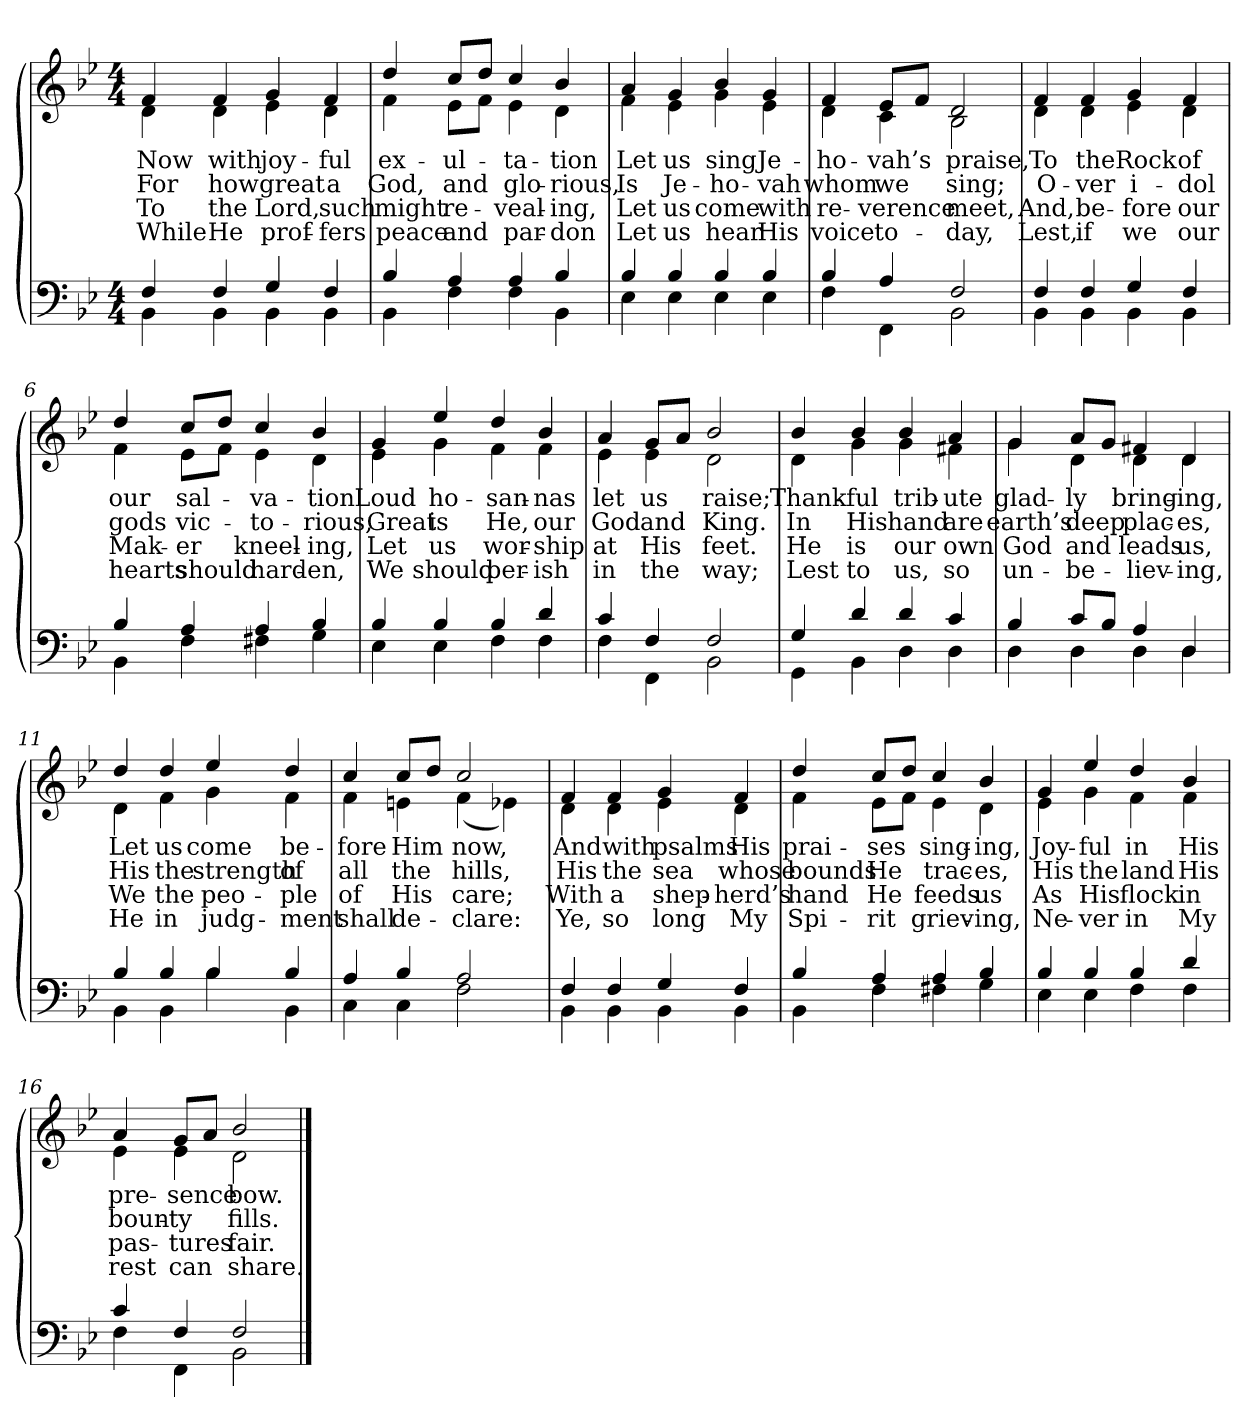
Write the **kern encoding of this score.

**kern	**kern	**text	**text	**text	**text
*part2	*part1	*part1	*part1	*part1	*part1
*staff2	*staff1	*staff1	*staff1	*staff1	*staff1
*clefF4	*clefG2	*	*	*	*
*k[b-e-]	*k[b-e-]	*	*	*	*
*M4/4	*M4/4	*	*	*	*
=1	=1	=1	=1	=1	=1
*^	*	*	*	*	*
!	!	!LO:TX:b:i:t=Verse	!	!	!	!
!	!	!	!LO:LY:b	!LO:LY:b	!LO:LY:b	!LO:LY:b
*	*	*^	*	*	*	*
4F/	4BB-\	4f/	4d\	Now	For	To	While
!	!	!	!	!LO:LY:b	!LO:LY:b	!LO:LY:b	!LO:LY:b
4F/	4BB-\	4f/	4d\	with	how	the	He
!	!	!	!	!LO:LY:b	!LO:LY:b	!LO:LY:b	!LO:LY:b
4G/	4BB-\	4g/	4e-\	joy-	great	Lord,	prof-
!	!	!	!	!LO:LY:b	!LO:LY:b	!LO:LY:b	!LO:LY:b
4F/	4BB-\	4f/	4d\	-ful	a	such	-fers
=2	=2	=2	=2	=2	=2	=2	=2
!	!	!	!	!LO:LY:b	!LO:LY:b	!LO:LY:b	!LO:LY:b
4B-/	4BB-\	4dd/	4f\	ex-	God,	might	peace
!	!	!	!	!LO:LY:b	!LO:LY:b	!LO:LY:b	!LO:LY:b
4A/	4F\	8cc/L	8e-\L	-ul-	and	re-	and
.	.	8dd/J	8f\J	.	.	.	.
!	!	!	!	!LO:LY:b	!LO:LY:b	!LO:LY:b	!LO:LY:b
4A/	4F\	4cc/	4e-\	-ta-	glo-	-veal-	par-
!	!	!	!	!LO:LY:b	!LO:LY:b	!LO:LY:b	!LO:LY:b
4B-/	4BB-\	4b-/	4d\	-tion	-rious,	-ing,	-don
!!LO:LB:g=z	!!
=3	=3	=3	=3	=3	=3	=3	=3
!	!	!	!	!LO:LY:b	!LO:LY:b	!LO:LY:b	!LO:LY:b
4B-/	4E-\	4a/	4f\	Let	Is	Let	Let
!	!	!	!	!LO:LY:b	!LO:LY:b	!LO:LY:b	!LO:LY:b
4B-/	4E-\	4g/	4e-\	us	Je-	us	us
!	!	!	!	!LO:LY:b	!LO:LY:b	!LO:LY:b	!LO:LY:b
4B-/	4E-\	4b-/	4g\	sing	-ho-	come	hear
!	!	!	!	!LO:LY:b	!LO:LY:b	!LO:LY:b	!LO:LY:b
4B-/	4E-\	4g/	4e-\	Je-	-vah	with	His
=4	=4	=4	=4	=4	=4	=4	=4
!	!	!	!	!LO:LY:b	!LO:LY:b	!LO:LY:b	!LO:LY:b
4B-/	4F\	4f/	4d\	-ho-	whom	re-	voice
!	!	!	!	!LO:LY:b	!LO:LY:b	!LO:LY:b	!LO:LY:b
4A/	4FF\	8e-/L	4c\	-vah’s	we	-verence	to-
.	.	8f/J	.	.	.	.	.
!	!	!	!	!LO:LY:b	!LO:LY:b	!LO:LY:b	!LO:LY:b
2F/	2BB-\	2d/	2B-\	praise,	sing;	meet,	-day,
!!LO:LB:g=z	!!
=5	=5	=5	=5	=5	=5	=5	=5
!	!	!	!	!LO:LY:b	!LO:LY:b	!LO:LY:b	!LO:LY:b
4F/	4BB-\	4f/	4d\	To	O-	And,	Lest,
!	!	!	!	!LO:LY:b	!LO:LY:b	!LO:LY:b	!LO:LY:b
4F/	4BB-\	4f/	4d\	the	-ver	be-	if
!	!	!	!	!LO:LY:b	!LO:LY:b	!LO:LY:b	!LO:LY:b
4G/	4BB-\	4g/	4e-\	Rock	i-	-fore	we
!	!	!	!	!LO:LY:b	!LO:LY:b	!LO:LY:b	!LO:LY:b
4F/	4BB-\	4f/	4d\	of	-dol	our	our
=6	=6	=6	=6	=6	=6	=6	=6
!	!	!	!	!LO:LY:b	!LO:LY:b	!LO:LY:b	!LO:LY:b
4B-/	4BB-\	4dd/	4f\	our	gods	Mak-	hearts
!	!	!	!	!LO:LY:b	!LO:LY:b	!LO:LY:b	!LO:LY:b
4A/	4F\	8cc/L	8e-\L	sal-	vic-	-er	should
.	.	8dd/J	8f\J	.	.	.	.
!	!	!	!	!LO:LY:b	!LO:LY:b	!LO:LY:b	!LO:LY:b
4A/	4F#X\	4cc/	4e-\	-va-	-to-	kneel-	hard-
!	!	!	!	!LO:LY:b	!LO:LY:b	!LO:LY:b	!LO:LY:b
4B-/	4G\	4b-/	4d\	-tion	-rious,	-ing,	-en,
!!LO:LB:g=z	!!
=7	=7	=7	=7	=7	=7	=7	=7
!	!	!	!	!LO:LY:b	!LO:LY:b	!LO:LY:b	!LO:LY:b
4B-/	4E-\	4g/	4e-\	Loud	Great	Let	We
!	!	!	!	!LO:LY:b	!LO:LY:b	!LO:LY:b	!LO:LY:b
4B-/	4E-\	4ee-/	4g\	ho-	is	us	should
!	!	!	!	!LO:LY:b	!LO:LY:b	!LO:LY:b	!LO:LY:b
4B-/	4F\	4dd/	4f\	-san-	He,	wor-	per-
!	!	!	!	!LO:LY:b	!LO:LY:b	!LO:LY:b	!LO:LY:b
4d/	4F\	4b-/	4f\	-nas	our	-ship	-ish
=8	=8	=8	=8	=8	=8	=8	=8
!	!	!	!	!LO:LY:b	!LO:LY:b	!LO:LY:b	!LO:LY:b
4c/	4F\	4a/	4e-\	let	God	at	in
!	!	!	!	!LO:LY:b	!LO:LY:b	!LO:LY:b	!LO:LY:b
4F/	4FF\	8g/L	4e-\	us	and	His	the
.	.	8a/J	.	.	.	.	.
!	!	!	!	!LO:LY:b	!LO:LY:b	!LO:LY:b	!LO:LY:b
2F/	2BB-\	2b-/	2d\	raise;	King.	feet.	way;
!!LO:LB:g=z	!!
=9	=9	=9	=9	=9	=9	=9	=9
!	!	!	!	!LO:LY:b	!LO:LY:b	!LO:LY:b	!LO:LY:b
4G/	4GG\	4b-/	4d\	Thank-	In	He	Lest
!	!	!	!	!LO:LY:b	!LO:LY:b	!LO:LY:b	!LO:LY:b
4d/	4BB-\	4b-/	4g\	-ful	His	is	to
!	!	!	!	!LO:LY:b	!LO:LY:b	!LO:LY:b	!LO:LY:b
4d/	4D\	4b-/	4g\	trib-	hand	our	us,
!	!	!	!	!LO:LY:b	!LO:LY:b	!LO:LY:b	!LO:LY:b
4c/	4D\	4a/	4f#X\	-ute	are	own	so
=10	=10	=10	=10	=10	=10	=10	=10
!	!	!	!	!LO:LY:b	!LO:LY:b	!LO:LY:b	!LO:LY:b
4B-/	4D\	4g/	4g\	glad-	earth’s	God	un-
!	!	!	!	!LO:LY:b	!LO:LY:b	!LO:LY:b	!LO:LY:b
8c/L	4D\	8a/L	4d\	-ly	deep	and	-be-
8B-/J	.	8g/J	.	.	.	.	.
!	!	!	!	!LO:LY:b	!LO:LY:b	!LO:LY:b	!LO:LY:b
4A/	4D\	4f#X/	4d\	bring-	plac-	leads	-liev-
!	!	!	!	!LO:LY:b	!LO:LY:b	!LO:LY:b	!LO:LY:b
4D/	4D\	4d/	4d\	-ing,	-es,	us,	-ing,
!!LO:LB:g=z	!!
=11	=11	=11	=11	=11	=11	=11	=11
!	!	!	!	!LO:LY:b	!LO:LY:b	!LO:LY:b	!LO:LY:b
4B-/	4BB-\	4dd/	4d\	Let	His	We	He
!	!	!	!	!LO:LY:b	!LO:LY:b	!LO:LY:b	!LO:LY:b
4B-/	4BB-\	4dd/	4f\	us	the	the	in
!	!	!	!	!LO:LY:b	!LO:LY:b	!LO:LY:b	!LO:LY:b
4B-/	4B-\	4ee-/	4g\	come	strength	peo-	judg-
!	!	!	!	!LO:LY:b	!LO:LY:b	!LO:LY:b	!LO:LY:b
4B-/	4BB-\	4dd/	4f\	be-	of	-ple	-ment
=12	=12	=12	=12	=12	=12	=12	=12
!	!	!	!	!LO:LY:b	!LO:LY:b	!LO:LY:b	!LO:LY:b
4A/	4C\	4cc/	4f\	-fore	all	of	shall
!	!	!	!	!LO:LY:b	!LO:LY:b	!LO:LY:b	!LO:LY:b
4B-/	4C\	8cc/L	4en\	Him	the	His	de-
.	.	8dd/J	.	.	.	.	.
!	!	!	!	!LO:LY:b	!LO:LY:b	!LO:LY:b	!LO:LY:b
2A/	2F\	2cc/	(<4f\	now,	hills,	care;	-clare:
.	.	.	4e-X\)	.	.	.	.
!!LO:LB:g=z	!!
=13	=13	=13	=13	=13	=13	=13	=13
!	!	!	!	!LO:LY:b	!LO:LY:b	!LO:LY:b	!LO:LY:b
4F/	4BB-\	4f/	4d\	And	His	With	Ye,
!	!	!	!	!LO:LY:b	!LO:LY:b	!LO:LY:b	!LO:LY:b
4F/	4BB-\	4f/	4d\	with	the	a	so
!	!	!	!	!LO:LY:b	!LO:LY:b	!LO:LY:b	!LO:LY:b
4G/	4BB-\	4g/	4e-\	psalms	sea	shep-	long
!	!	!	!	!LO:LY:b	!LO:LY:b	!LO:LY:b	!LO:LY:b
4F/	4BB-\	4f/	4d\	His	whose	-herd’s	My
=14	=14	=14	=14	=14	=14	=14	=14
!	!	!	!	!LO:LY:b	!LO:LY:b	!LO:LY:b	!LO:LY:b
4B-/	4BB-\	4dd/	4f\	prai-	bounds	hand	Spi-
!	!	!	!	!LO:LY:b	!LO:LY:b	!LO:LY:b	!LO:LY:b
4A/	4F\	8cc/L	8e-\L	-ses	He	He	-rit
.	.	8dd/J	8f\J	.	.	.	.
!	!	!	!	!LO:LY:b	!LO:LY:b	!LO:LY:b	!LO:LY:b
4A/	4F#X\	4cc/	4e-\	sing-	trac-	feeds	griev-
!	!	!	!	!LO:LY:b	!LO:LY:b	!LO:LY:b	!LO:LY:b
4B-/	4G\	4b-/	4d\	-ing,	-es,	us	-ing,
!!LO:LB:g=z	!!
=15	=15	=15	=15	=15	=15	=15	=15
!	!	!	!	!LO:LY:b	!LO:LY:b	!LO:LY:b	!LO:LY:b
4B-/	4E-\	4g/	4e-\	Joy-	His	As	Ne-
!	!	!	!	!LO:LY:b	!LO:LY:b	!LO:LY:b	!LO:LY:b
4B-/	4E-\	4ee-/	4g\	-ful	the	His	-ver
!	!	!	!	!LO:LY:b	!LO:LY:b	!LO:LY:b	!LO:LY:b
4B-/	4F\	4dd/	4f\	in	land	flock	in
!	!	!	!	!LO:LY:b	!LO:LY:b	!LO:LY:b	!LO:LY:b
4d/	4F\	4b-/	4f\	His	His	in	My
=16	=16	=16	=16	=16	=16	=16	=16
!	!	!	!	!LO:LY:b	!LO:LY:b	!LO:LY:b	!LO:LY:b
4c/	4F\	4a/	4e-\	pre-	boun-	pas-	rest
!	!	!	!	!LO:LY:b	!LO:LY:b	!LO:LY:b	!LO:LY:b
4F/	4FF\	8g/L	4e-\	-sence	-ty	-tures	can
.	.	8a/J	.	.	.	.	.
!	!	!	!	!LO:LY:b	!LO:LY:b	!LO:LY:b	!LO:LY:b
2F/	2BB-\	2b-/	2d\	bow.	fills.	fair.	share.
*v	*v	*	*	*	*	*	*
*	*v	*v	*	*	*	*
==	==	==	==	==	==
*-	*-	*-	*-	*-	*-
